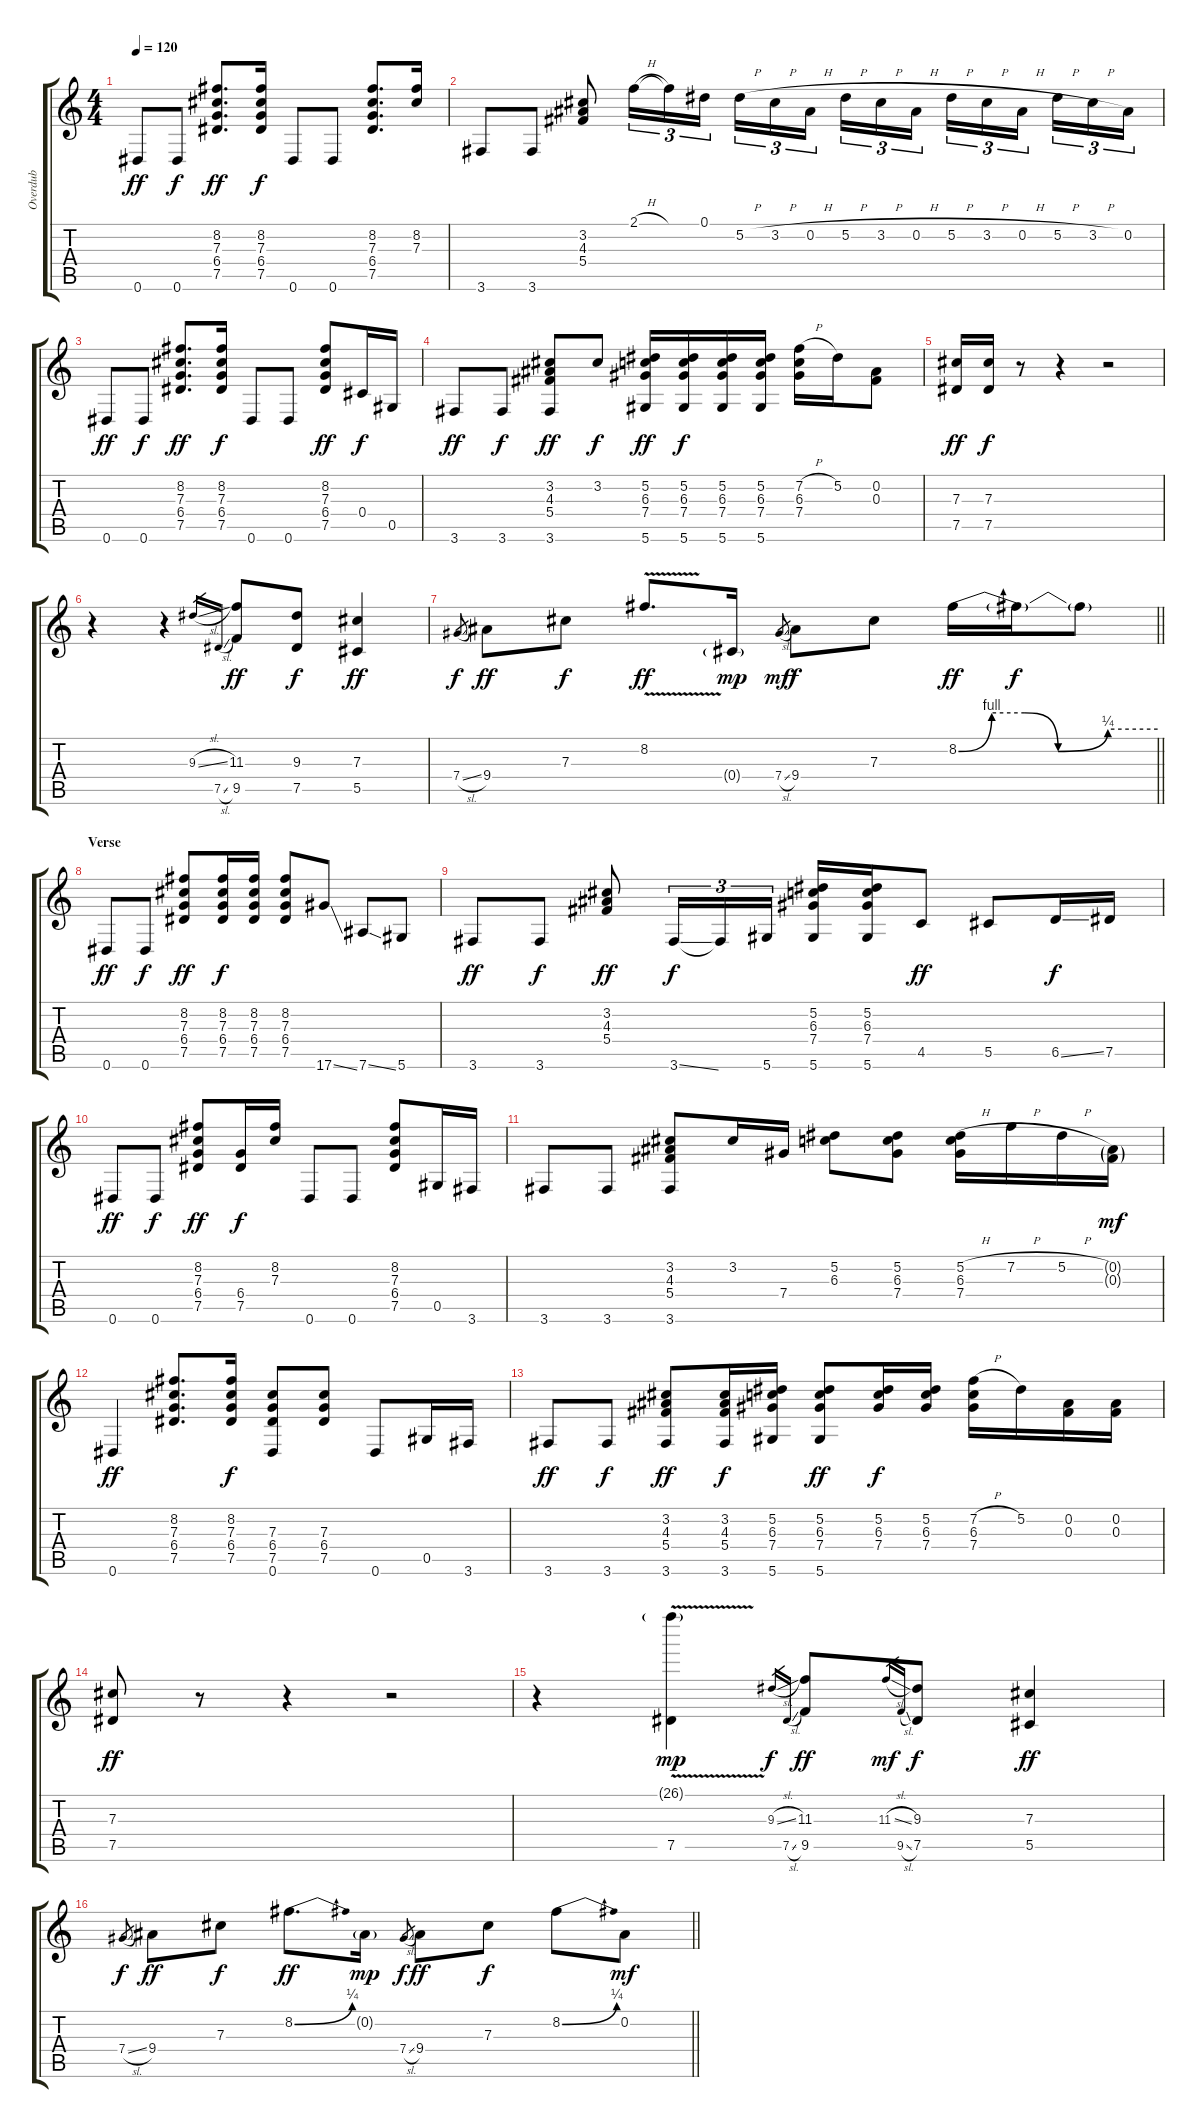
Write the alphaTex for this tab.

\track ("Overdub" "Overdub") {instrument fretlessbass}
\staff {score tabs}
\tuning (Eb4 Bb3 Gb3 Db3 Ab2 Eb2) {hide}
\ts (4 4)
\tempo 120
\clef g2
\ks c
0.6.8{dy ff} 0.6.8{dy f} (8.2 7.3 6.4 7.5).8{d dy ff} (8.2 7.3 6.4 7.5).16{dy f} 0.6.8 0.6.8 (8.2 7.3 6.4 7.5).8{d} (8.2 7.3).16 |
3.6.8 3.6.8 (3.2 4.3 5.4).8 2.1{h}.16{tu (3 2)} 2.1{t}.16{tu (3 2)} 0.1.16{tu (3 2)} 5.2{h}.16{tu (3 2)} 3.2{h}.16{tu (3 2)} 0.2{h}.16{tu (3 2)} 5.2{h}.16{tu (3 2)} 3.2{h}.16{tu (3 2)} 0.2{h}.16{tu (3 2)} 5.2{h}.16{tu (3 2)} 3.2{h}.16{tu (3 2)} 0.2{h}.16{tu (3 2)} 5.2{h}.16{tu (3 2)} 3.2{h}.16{tu (3 2)} 0.2.16{tu (3 2)} |
0.6.8{dy ff} 0.6.8{dy f} (8.2 7.3 6.4 7.5).8{d dy ff} (8.2 7.3 6.4 7.5).16{dy f} 0.6.8 0.6.8 (8.2 7.3 6.4 7.5).8{dy ff} 0.4.16{dy f} 0.5.16 |
3.6.8{dy ff} 3.6.8{dy f} (3.2 4.3 5.4 3.6).8{dy ff} 3.2.8{dy f} (5.2 6.3 7.4 5.6).16{dy ff} (5.2 6.3 7.4 5.6).16{dy f} (5.2 6.3 7.4 5.6).16 (5.2 6.3 7.4 5.6).16 (7.2{h} 6.3 7.4).16 5.2.16 (0.2 0.3).8 |
(7.3 7.5).16{dy ff} (7.3 7.5).16{dy f} r.8 r.4 r.2 |
r.4 r.4 9.3{sl}.16{gr} 7.5{sl}.16{gr} (11.3 9.5).8{dy ff} (9.3 7.5).8{dy f} (7.3 5.5).4{dy ff} |
\barLineRight lightlight
7.4{sl}.8{gr dy f} 9.4.8{dy ff} 7.3.8{dy f} 8.2{v}.8{d dy ff} 0.4{g}.16{dy mp} 7.4{sl}.8{gr dy mf} 9.4.8{dy f} 7.3.8 8.2{be (custom 0 0 10 4 20 4 30 0 45 1 60 1)}.16{dy ff} 8.2{t}.16{dy f} 8.2{t}.8 |
\section ("" "Verse")
0.6.8{dy ff} 0.6.8{dy f} (8.2 7.3 6.4 7.5).8{dy ff} (8.2 7.3 6.4 7.5).16{dy f} (8.2 7.3 6.4 7.5).16 (8.2 7.3 6.4 7.5).8 17.6{ss}.8 7.6{ss}.8 5.6.8 |
3.6.8{dy ff} 3.6.8{dy f} (3.2 4.3 5.4).8{dy ff} 3.6{ss}.16{tu (3 2) dy f} 3.6{t}.16{tu (3 2)} 5.6.16{tu (3 2)} (5.2 6.3 7.4 5.6).16 (5.2 6.3 7.4 5.6).16 4.5.8{dy ff} 5.5.8 6.5{ss}.16{dy f} 7.5.16 |
0.6.8{dy ff} 0.6.8{dy f} (8.2 7.3 6.4 7.5).8{dy ff} (6.4 7.5).16{dy f} (8.2 7.3).16 0.6.8 0.6.8 (8.2 7.3 6.4 7.5).8 0.5.16 3.6.16 |
3.6.8 3.6.8 (3.2 4.3 5.4 3.6).8 3.2.16 7.4.16 (5.2 6.3).8 (5.2 6.3 7.4).8 (5.2{h} 6.3 7.4).16 7.2{h}.16 5.2{h}.16 (0.2{g} 0.3{g}).16{dy mf} |
0.6.4{dy ff} (8.2 7.3 6.4 7.5).8{d} (8.2 7.3 6.4 7.5).16{dy f} (7.3 6.4 7.5 0.6).8 (7.3 6.4 7.5).8 0.6.8 0.5.16 3.6.16 |
3.6.8{dy ff} 3.6.8{dy f} (3.2 4.3 5.4 3.6).8{dy ff} (3.2 4.3 5.4 3.6).16{dy f} (5.2 6.3 7.4 5.6).16 (5.2 6.3 7.4 5.6).8{dy ff} (5.2 6.3 7.4).16{dy f} (5.2 6.3 7.4).16 (7.2{h} 6.3 7.4).16 5.2.16 (0.2 0.3).16 (0.2 0.3).16 |
(7.3 7.5).8{dy ff} r.8 r.4 r.2 |
r.4 (26.1{v g} 7.5{v}).4{dy mp} 9.3{sl}.16{gr dy f} 7.5{sl}.16{gr} (11.3 9.5).8{dy ff} 11.3{sl}.16{gr dy mf} 9.5{sl}.16{gr} (9.3 7.5).8{dy f} (7.3 5.5).4{dy ff} |
\barLineRight lightlight
7.4{sl}.8{gr dy f} 9.4.8{dy ff} 7.3.8{dy f} 8.2{be (bend 0 0 60 1)}.8{d dy ff} 0.2{g}.16{dy mp} 7.4{sl}.8{gr dy f} 9.4.8{dy ff} 7.3.8{dy f} 8.2{be (bend 0 0 60 1)}.8 0.2.8{dy mf}
